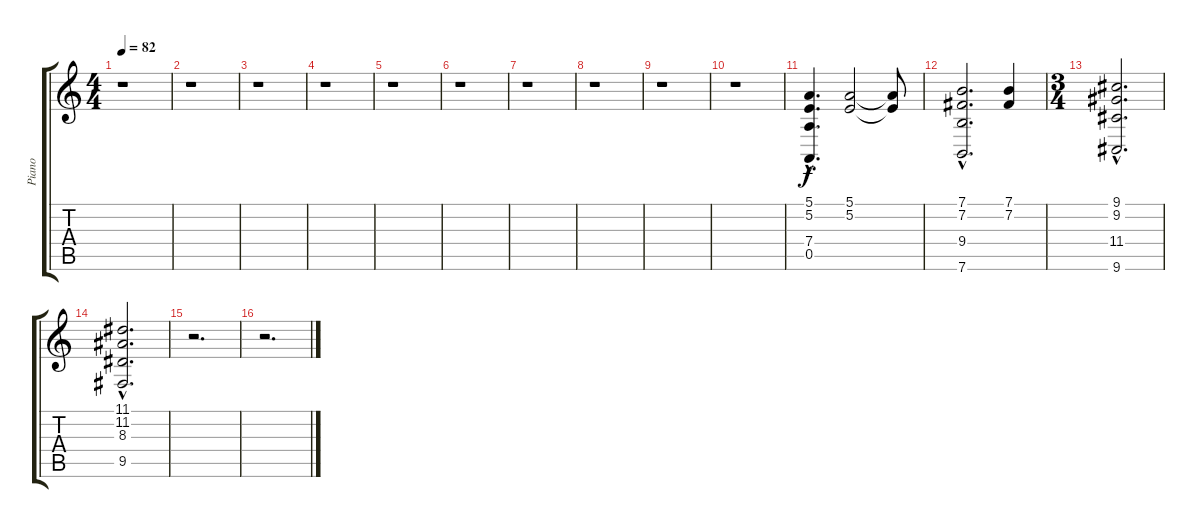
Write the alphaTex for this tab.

\track ("Piano" "Piano") {instrument honkytonkpiano}
\staff {score tabs}
\tuning (E4 B3 G3 D3 A2 E2) {hide}
\ts (4 4)
\tempo 82
\clef g2
\ks c
r.1{dy f} |
r.1 |
r.1 |
r.1 |
r.1 |
r.1 |
r.1 |
r.1 |
r.1 |
r.1 |
(5.1{hac} 5.2{hac} 7.4 0.5).4{d} (5.1 5.2).2 (5.1{t} 5.2{t}).8 |
(7.1{hac} 7.2{hac} 9.4 7.6).2{d} (7.1 7.2).4 |
\ts (3 4)
(9.1{hac} 9.2{hac} 11.4{hac} 9.6{hac}).2{d} |
(11.1{hac} 11.2{hac} 8.3{hac} 9.5{hac}).2{d} |
r.2{d} |
r.2{d}
